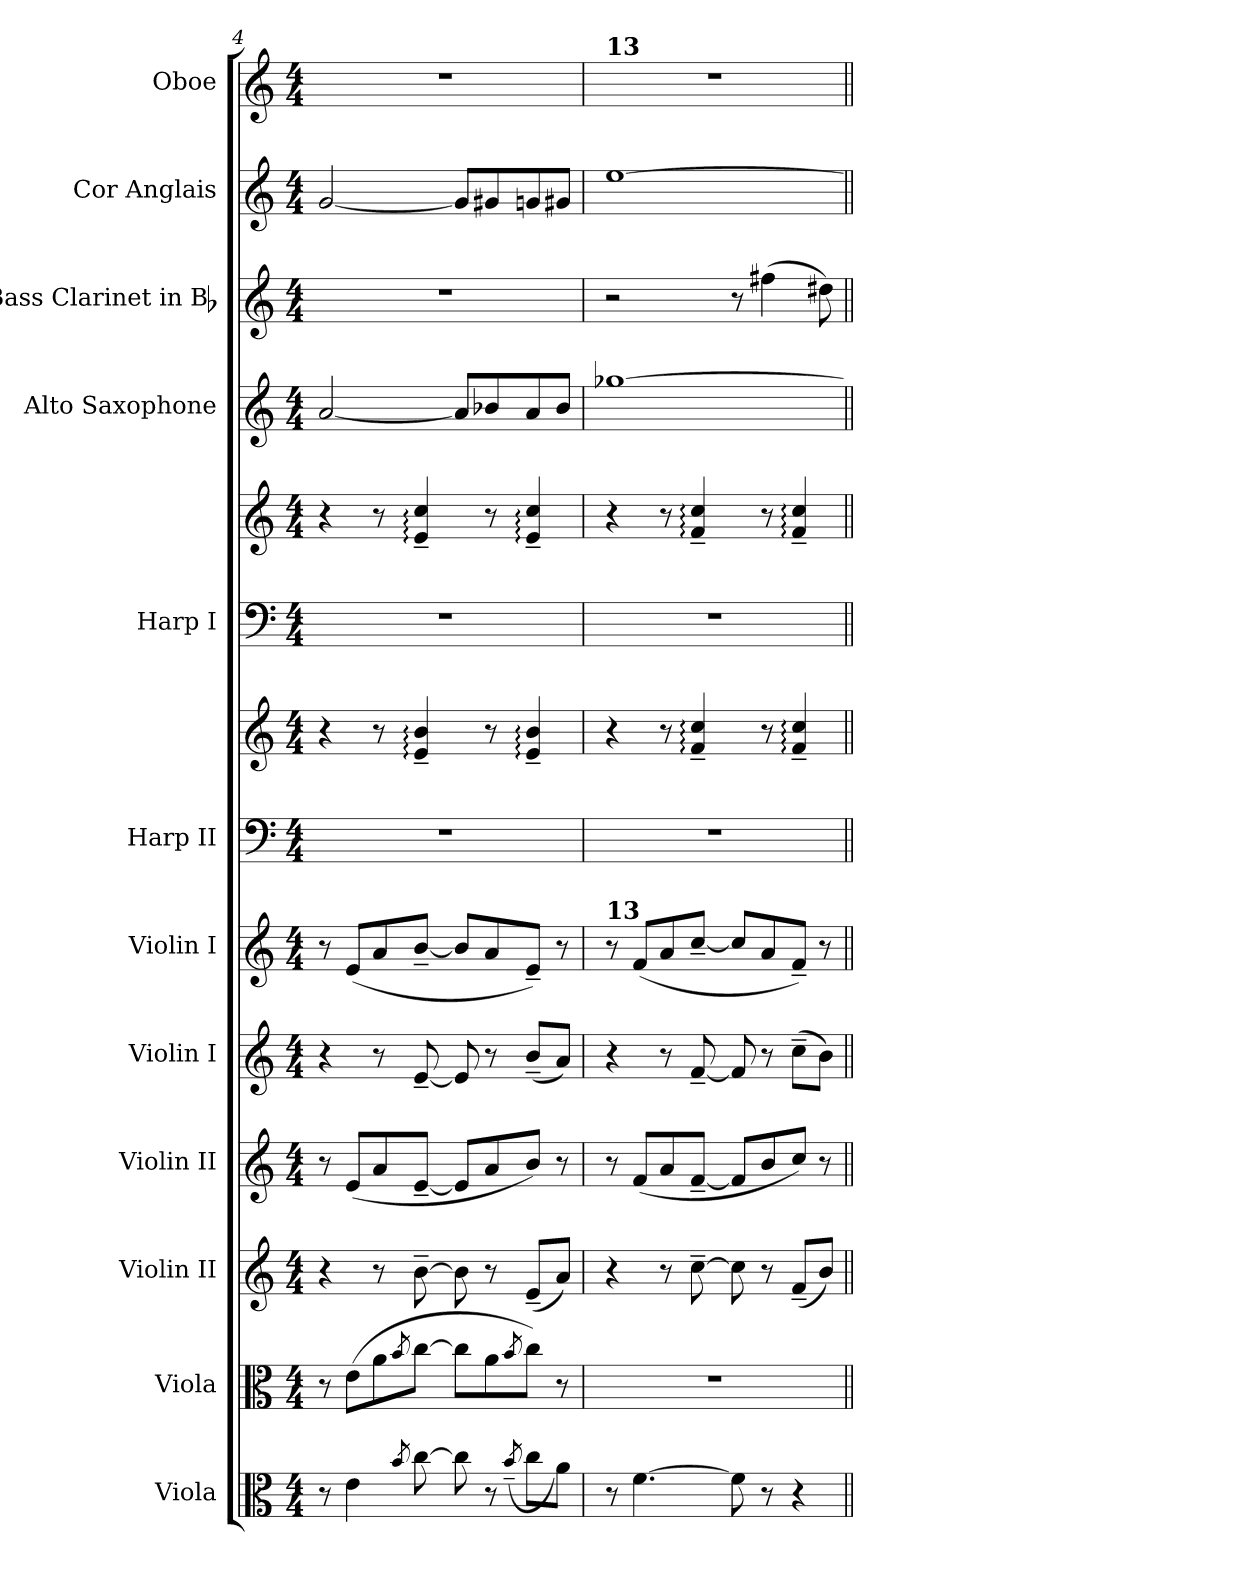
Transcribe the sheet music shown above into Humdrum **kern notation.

**kern	**kern	**kern	**kern	**kern	**kern	**kern	**kern	**kern	**kern	**kern	**kern	**kern	**kern
*part12	*part11	*part10	*part9	*part8	*part7	*part6	*part6	*part5	*part5	*part4	*part3	*part2	*part1
*staff14	*staff13	*staff12	*staff11	*staff10	*staff9	*staff8	*staff7	*staff6	*staff5	*staff4	*staff3	*staff2	*staff1
*I"Viola	*I"Viola	*I"Violin II	*I"Violin II	*I"Violin I	*I"Violin I	*I"Harp II	*	*I"Harp I	*	*I"Alto Saxophone	*I"Bass Clarinet in Bb	*I"Cor Anglais	*I"Oboe
*I'Vla.	*I'Vla.	*I'Vln. II	*I'Vln. II	*I'Vln. I	*I'Vln. I	*I'Hp.	*	*I'Hp.	*	*I'Alto Sax.	*I'B. Cl.	*I'C. A.	*I'Ob.
*clefC3	*clefC3	*clefG2	*clefG2	*clefG2	*clefG2	*clefF4	*clefG2	*clefF4	*clefG2	*clefG2	*clefG2	*clefG2	*clefG2
*	*	*	*	*	*	*	*	*	*	*ITrd5c9	*ITrd1c2	*ITrd4c7	*
*k[]	*k[]	*k[]	*k[]	*k[]	*k[]	*k[]	*k[]	*k[]	*k[]	*k[b-e-a-]	*k[b-e-]	*k[b-]	*k[]
*M4/4	*M4/4	*M4/4	*M4/4	*M4/4	*M4/4	*M4/4	*M4/4	*M4/4	*M4/4	*M4/4	*M4/4	*M4/4	*M4/4
=4	=4	=4	=4	=4	=4	=4	=4	=4	=4	=4	=4	=4	=4
8r	8r	4r	8r	4r	8r	1r	4r	1r	4r	[2c	1r	[2c	1r
4e	(8eL	.	(8eL	.	(8eL	.	.	.	.	.	.	.	.
.	8a	8r	8a	8r	8a	.	8r	.	8r	.	.	.	.
8qb/	8qb/	.	.	.	.	.	.	.	.	.	.	.	.
[8cc	[8ccJ	[8b~	[8e~J	[8e~	[8b~J	.	4e:~ 4b:~	.	4e:~ 4cc:~	.	.	.	.
8cc]	8ccL]	8b]	8eL]	8e]	8bL]	.	.	.	.	8cL]	.	8cL]	.
8r	8a	8r	8a	8r	8a	.	8r	.	8r	8d-X	.	8c#X	.
(8qb~/	8qb/	.	.	.	.	.	.	.	.	.	.	.	.
8ccL	8ccJ)	(8e~L	8bJ)	(8b~L	8e~J)	.	4e:~ 4b:~	.	4e:~ 4cc:~	8c	.	8cn	.
8aJ)	8r	8aJ)	8r	8aJ)	8r	.	.	.	.	8d-J	.	8c#XJ	.
=5	=5	=5	=5	=5	=5	=5	=5	=5	=5	=5	=5	=5	=5
!	!	!	!	!	!	!	!	!	!	!	!	!	!LO:TX:a:B:t=13
!	!	!	!	!	!LO:TX:a:B:t=13	!	!	!	!	!	!	!	!
8r	1r	4r	8r	4r	8r	1r	4r	1r	4r	[1b--X	2r	[1a	1r
[4.f	.	.	(8fL	.	(8fL	.	.	.	.	.	.	.	.
.	.	8r	8a	8r	8a	.	8r	.	8r	.	.	.	.
.	.	[8cc~	[8f~J	[8f~	[8cc~J	.	4f:~ 4cc:~	.	4f:~ 4cc:~	.	.	.	.
8f]	.	8cc]	8fL]	8f]	8ccL]	.	.	.	.	.	8r	.	.
8r	.	8r	8b	8r	8a	.	8r	.	8r	.	(4een	.	.
4r	.	(8f~L	8ccJ)	(8cc~L	8f~J)	.	4f:~ 4cc:~	.	4f:~ 4cc:~	.	.	.	.
.	.	8bJ)	8r	8bJ)	8r	.	.	.	.	.	8cc#X)	.	.
=||	=||	=||	=||	=||	=||	=||	=||	=||	=||	=||	=||	=||	=||
*-	*-	*-	*-	*-	*-	*-	*-	*-	*-	*-	*-	*-	*-
